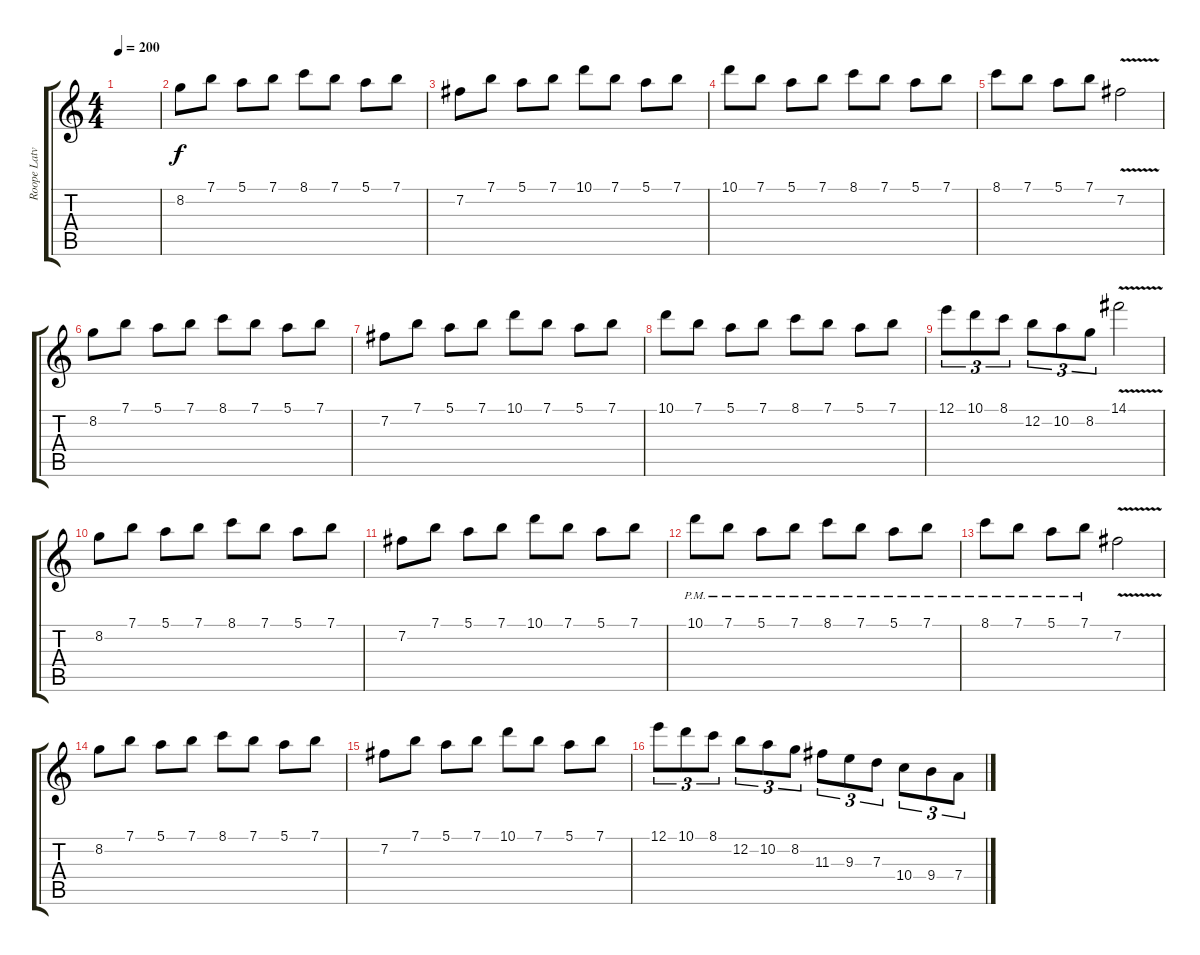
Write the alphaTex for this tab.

\track ("Roope Latvala" "Roope Latv") {instrument distortionguitar}
\staff {score tabs}
\tuning (E4 B3 G3 D3 A2 E2) {hide}
\ts (4 4)
\tempo 200
\clef g2
\ks c
|
8.2.8 7.1.8 5.1.8 7.1.8 8.1.8 7.1.8 5.1.8 7.1.8 |
7.2.8 7.1.8 5.1.8 7.1.8 10.1.8 7.1.8 5.1.8 7.1.8 |
10.1.8 7.1.8 5.1.8 7.1.8 8.1.8 7.1.8 5.1.8 7.1.8 |
8.1.8 7.1.8 5.1.8 7.1.8 7.2{v}.2 |
8.2.8 7.1.8 5.1.8 7.1.8 8.1.8 7.1.8 5.1.8 7.1.8 |
7.2.8 7.1.8 5.1.8 7.1.8 10.1.8 7.1.8 5.1.8 7.1.8 |
10.1.8 7.1.8 5.1.8 7.1.8 8.1.8 7.1.8 5.1.8 7.1.8 |
12.1.8{tu (3 2)} 10.1.8{tu (3 2)} 8.1.8{tu (3 2)} 12.2.8{tu (3 2)} 10.2.8{tu (3 2)} 8.2.8{tu (3 2)} 14.1{v}.2 |
8.2.8 7.1.8 5.1.8 7.1.8 8.1.8 7.1.8 5.1.8 7.1.8 |
7.2.8 7.1.8 5.1.8 7.1.8 10.1.8 7.1.8 5.1.8 7.1.8 |
10.1{pm}.8 7.1{pm}.8 5.1{pm}.8 7.1{pm}.8 8.1{pm}.8 7.1{pm}.8 5.1{pm}.8 7.1{pm}.8 |
8.1{pm}.8 7.1{pm}.8 5.1{pm}.8 7.1{pm}.8 7.2{v}.2 |
8.2.8 7.1.8 5.1.8 7.1.8 8.1.8 7.1.8 5.1.8 7.1.8 |
7.2.8 7.1.8 5.1.8 7.1.8 10.1.8 7.1.8 5.1.8 7.1.8 |
12.1.8{tu (3 2)} 10.1.8{tu (3 2)} 8.1.8{tu (3 2)} 12.2.8{tu (3 2)} 10.2.8{tu (3 2)} 8.2.8{tu (3 2)} 11.3.8{tu (3 2)} 9.3.8{tu (3 2)} 7.3.8{tu (3 2)} 10.4.8{tu (3 2)} 9.4.8{tu (3 2)} 7.4.8{tu (3 2)}
